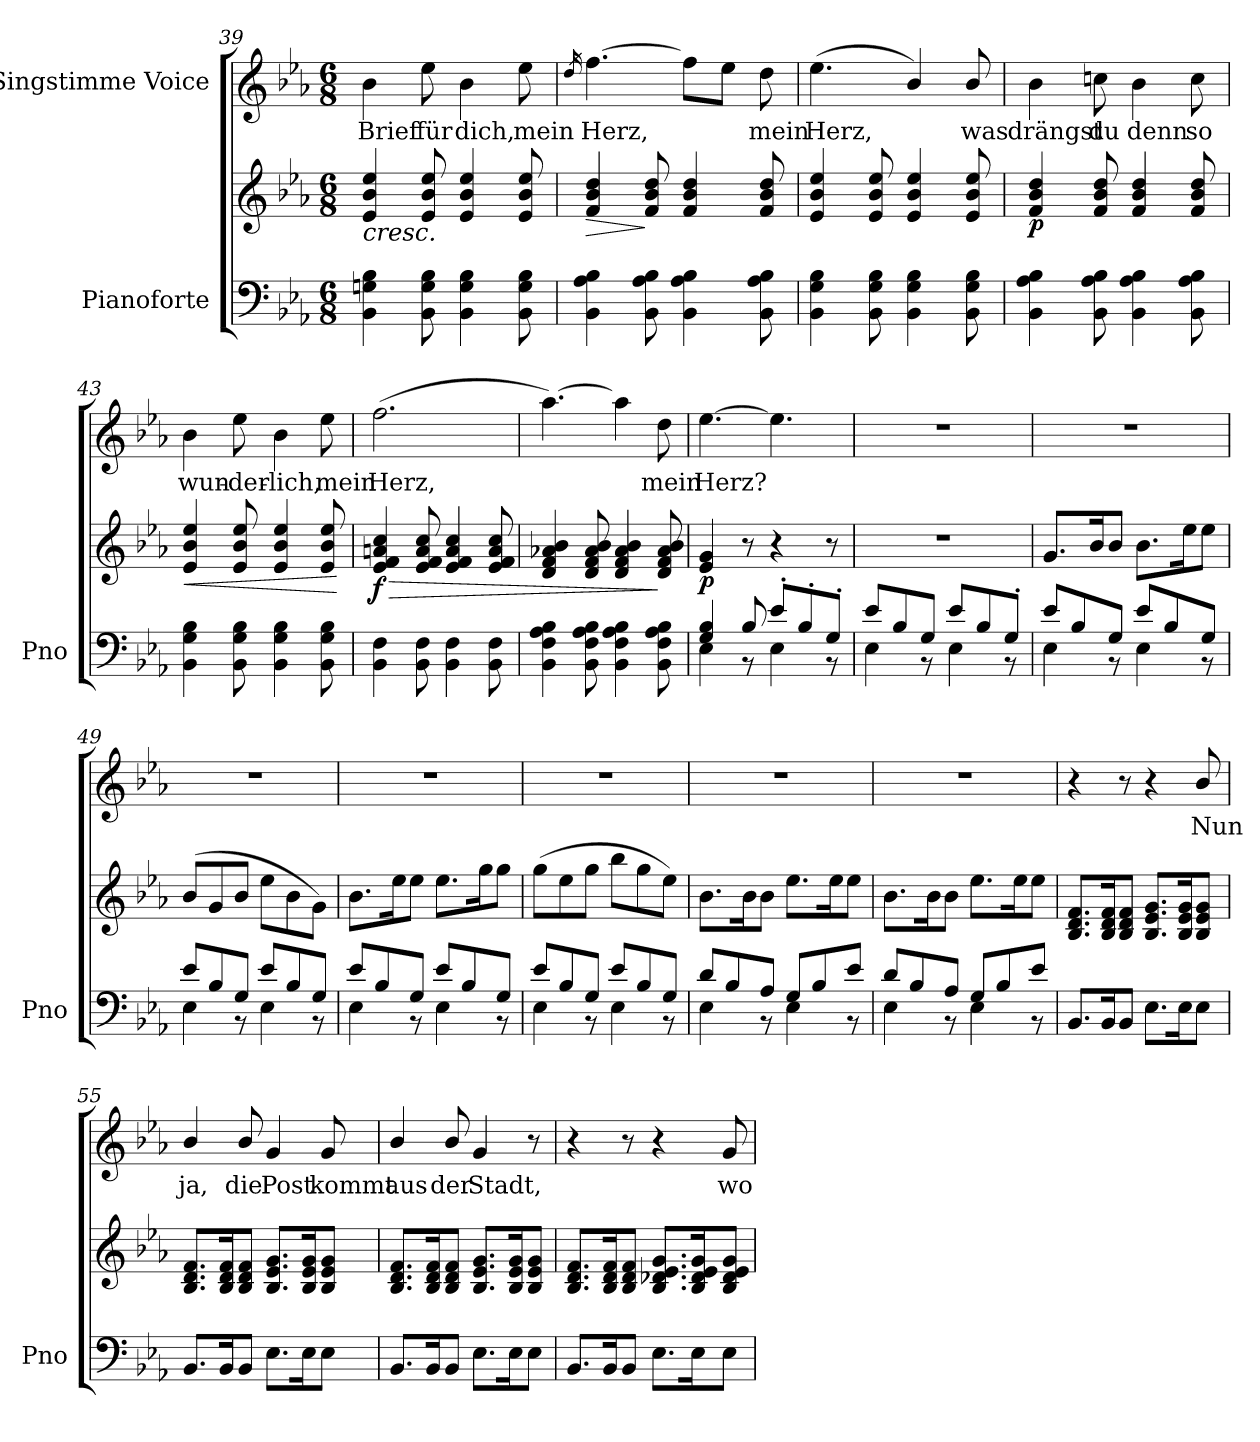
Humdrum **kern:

**kern	**kern	**dynam	**kern	**text
*part2	*part2	*part2	*part1	*part1
*staff3	*staff2	*staff2/3	*staff1	*staff1
*I"Pianoforte	*	*	*I"Singstimme Voice	*
*I'Pno	*	*	*	*
*clefF4	*clefG2	*	*clefG2	*
*k[b-e-a-]	*k[b-e-a-]	*	*k[b-e-a-]	*
*M6/8	*M6/8	*	*M6/8	*
=39	=39	=39	=39	=39
!	!LO:TX:b:i:t=cresc.	!	!	!
4BB-\ 4Gn\ 4B-\	4e-/ 4b-/ 4ee-/	.	4b-\	Brief
8BB-\ 8G\ 8B-\	8e-/ 8b-/ 8ee-/	.	8ee-\	für
4BB-\ 4G\ 4B-\	4e-/ 4b-/ 4ee-/	.	4b-\	dich,
8BB-\ 8G\ 8B-\	8e-/ 8b-/ 8ee-/	.	8ee-\	mein
=40	=40	=40	=40	=40
.	.	.	16qdd/	.
!	!	!LO:HP:b	!	!
4BB-\ 4A-\ 4B-\	4f/ 4b-/ 4dd/	>	[4.ff\	Herz,
8BB-\ 8A-\ 8B-\	8f/ 8b-/ 8dd/	]	.	.
4BB-\ 4A-\ 4B-\	4f/ 4b-/ 4dd/	.	8ff\L]	.
.	.	.	8ee-\J	.
8BB-\ 8A-\ 8B-\	8f/ 8b-/ 8dd/	.	8dd\	mein
=41	=41	=41	=41	=41
4BB-\ 4G\ 4B-\	4e-/ 4b-/ 4ee-/	.	(4.ee-\	Herz,
8BB-\ 8G\ 8B-\	8e-/ 8b-/ 8ee-/	.	.	.
4BB-\ 4G\ 4B-\	4e-/ 4b-/ 4ee-/	.	4b-/)	.
8BB-\ 8G\ 8B-\	8e-/ 8b-/ 8ee-/	.	8b-/	was
=42	=42	=42	=42	=42
!	!	!LO:DY:b	!	!
4BB-\ 4A-\ 4B-\	4f/ 4b-/ 4dd/	p	4b-\	drängst
8BB-\ 8A-\ 8B-\	8f/ 8b-/ 8dd/	.	8ccn\	du
4BB-\ 4A-\ 4B-\	4f/ 4b-/ 4dd/	.	4b-\	denn
8BB-\ 8A-\ 8B-\	8f/ 8b-/ 8dd/	.	8cc\	so
=43	=43	=43	=43	=43
!	!	!LO:HP:b	!	!
4BB-\ 4G\ 4B-\	4e-/ 4b-/ 4ee-/	<	4b-\	wun-
8BB-\ 8G\ 8B-\	8e-/ 8b-/ 8ee-/	.	8ee-\	-der-
4BB-\ 4G\ 4B-\	4e-/ 4b-/ 4ee-/	.	4b-\	-lich,
8BB-\ 8G\ 8B-\	8e-/ 8b-/ 8ee-/	.	8ee-\	mein
.	.	[	.	.
=44	=44	=44	=44	=44
!	!	!LO:HP:b	!	!
!	!	!LO:DY:n=1:b	!	!
4BB-\ 4F\	4e-/ 4f/ 4an/ 4cc/	> f	(2.ff\	Herz,
8BB-\ 8F\	8e-/ 8f/ 8a/ 8cc/	.	.	.
4BB-\ 4F\	4e-/ 4f/ 4a/ 4cc/	.	.	.
8BB-\ 8F\	8e-/ 8f/ 8a/ 8cc/	.	.	.
=45	=45	=45	=45	=45
4BB-\ 4F\ 4A-\ 4B-\	4d/ 4f/ 4a-X/ 4b-/	.	[4.aa-\)	.
8BB-\ 8F\ 8A-\ 8B-\	8d/ 8f/ 8a-/ 8b-/	.	.	.
4BB-\ 4F\ 4A-\ 4B-\	4d/ 4f/ 4a-/ 4b-/	.	4aa-\]	.
8BB-\ 8F\ 8A-\ 8B-\	8d/ 8f/ 8a-/ 8b-/	]	8dd\	mein
=46	=46	=46	=46	=46
*^	*	*	*	*
!	!	!	!LO:DY:b	!	!
4G/ 4B-/	4E-\	4e-/ 4g/	p	[4.ee-\	Herz?
8B-/	8r	8r	.	.	.
8e-'/L	4E-\	4r	.	4.ee-\]	.
8B-'/	.	.	.	.	.
8G'/J	8r	8r	.	.	.
=47	=47	=47	=47	=47	=47
8e-/L	4E-\	2.r	.	2.r	.
8B-/	.	.	.	.	.
8G/J	8r	.	.	.	.
8e-/L	4E-\	.	.	.	.
8B-/	.	.	.	.	.
8G'/J	8r	.	.	.	.
=48	=48	=48	=48	=48	=48
8e-/L	4E-\	8.g/L	.	2.r	.
8B-/	.	.	.	.	.
.	.	16b-/K	.	.	.
8G/J	8r	8b-/J	.	.	.
8e-/L	4E-\	8.b-\L	.	.	.
8B-/	.	.	.	.	.
.	.	16ee-\K	.	.	.
8G/J	8r	8ee-\J	.	.	.
=49	=49	=49	=49	=49	=49
8e-/L	4E-\	(<8b-/L	.	2.r	.
8B-/	.	8g/	.	.	.
8G/J	8r	8b-/J	.	.	.
8e-/L	4E-\	8ee-\L	.	.	.
8B-/	.	8b-\	.	.	.
8G/J	8r	8g\J)	.	.	.
=50	=50	=50	=50	=50	=50
8e-/L	4E-\	8.b-\L	.	2.r	.
8B-/	.	.	.	.	.
.	.	16ee-\K	.	.	.
8G/J	8r	8ee-\J	.	.	.
8e-/L	4E-\	8.ee-\L	.	.	.
8B-/	.	.	.	.	.
.	.	16gg\K	.	.	.
8G/J	8r	8gg\J	.	.	.
=51	=51	=51	=51	=51	=51
8e-/L	4E-\	(8gg\L	.	2.r	.
8B-/	.	8ee-\	.	.	.
8G/J	8r	8gg\J	.	.	.
8e-/L	4E-\	8bb-\L	.	.	.
8B-/	.	8gg\	.	.	.
8G/J	8r	8ee-\J)	.	.	.
=52	=52	=52	=52	=52	=52
8d/L	4E-\	8.b-\L	.	2.r	.
8B-/	.	.	.	.	.
.	.	16b-\K	.	.	.
8A-/J	8r	8b-\J	.	.	.
8G/L	4E-\	8.ee-\L	.	.	.
8B-/	.	.	.	.	.
.	.	16ee-\K	.	.	.
8e-/J	8r	8ee-\J	.	.	.
=53	=53	=53	=53	=53	=53
8d/L	4E-\	8.b-\L	.	2.r	.
8B-/	.	.	.	.	.
.	.	16b-\K	.	.	.
8A-/J	8r	8b-\J	.	.	.
8G/L	4E-\	8.ee-\L	.	.	.
8B-/	.	.	.	.	.
.	.	16ee-\K	.	.	.
8e-/J	8r	8ee-\J	.	.	.
*v	*v	*	*	*	*
=54	=54	=54	=54	=54
8.BB-/L	8.B-/ 8.d/ 8.f/L	.	4r	.
16BB-/K	16B-/ 16d/ 16f/K	.	.	.
8BB-/J	8B-/ 8d/ 8f/J	.	8r	.
8.E-\L	8.B-/ 8.e-/ 8.g/L	.	4r	.
16E-\K	16B-/ 16e-/ 16g/K	.	.	.
8E-\J	8B-/ 8e-/ 8g/J	.	8b-/	Nun
=55	=55	=55	=55	=55
8.BB-/L	8.B-/ 8.d/ 8.f/L	.	4b-/	ja,
16BB-/K	16B-/ 16d/ 16f/K	.	.	.
8BB-/J	8B-/ 8d/ 8f/J	.	8b-/	die
8.E-\L	8.B-/ 8.e-/ 8.g/L	.	4g/	Post
16E-\K	16B-/ 16e-/ 16g/K	.	.	.
8E-\J	8B-/ 8e-/ 8g/J	.	8g/	kommt
=56	=56	=56	=56	=56
8.BB-/L	8.B-/ 8.d/ 8.f/L	.	4b-/	aus
16BB-/K	16B-/ 16d/ 16f/K	.	.	.
8BB-/J	8B-/ 8d/ 8f/J	.	8b-/	der
8.E-\L	8.B-/ 8.e-/ 8.g/L	.	4g/	Stadt,
16E-\K	16B-/ 16e-/ 16g/K	.	.	.
8E-\J	8B-/ 8e-/ 8g/J	.	8r	.
=57	=57	=57	=57	=57
8.BB-/L	8.B-/ 8.d/ 8.f/L	.	4r	.
16BB-/K	16B-/ 16d/ 16f/K	.	.	.
8BB-/J	8B-/ 8d/ 8f/J	.	8r	.
8.E-\L	8.B-/ 8.d-X/ 8.e-/ 8.g/L	.	4r	.
16E-\K	16B-/ 16d-/ 16e-/ 16g/K	.	.	.
8E-\J	8B-/ 8d-/ 8e-/ 8g/J	.	8g/	wo
=	=	=	=	=
*-	*-	*-	*-	*-
